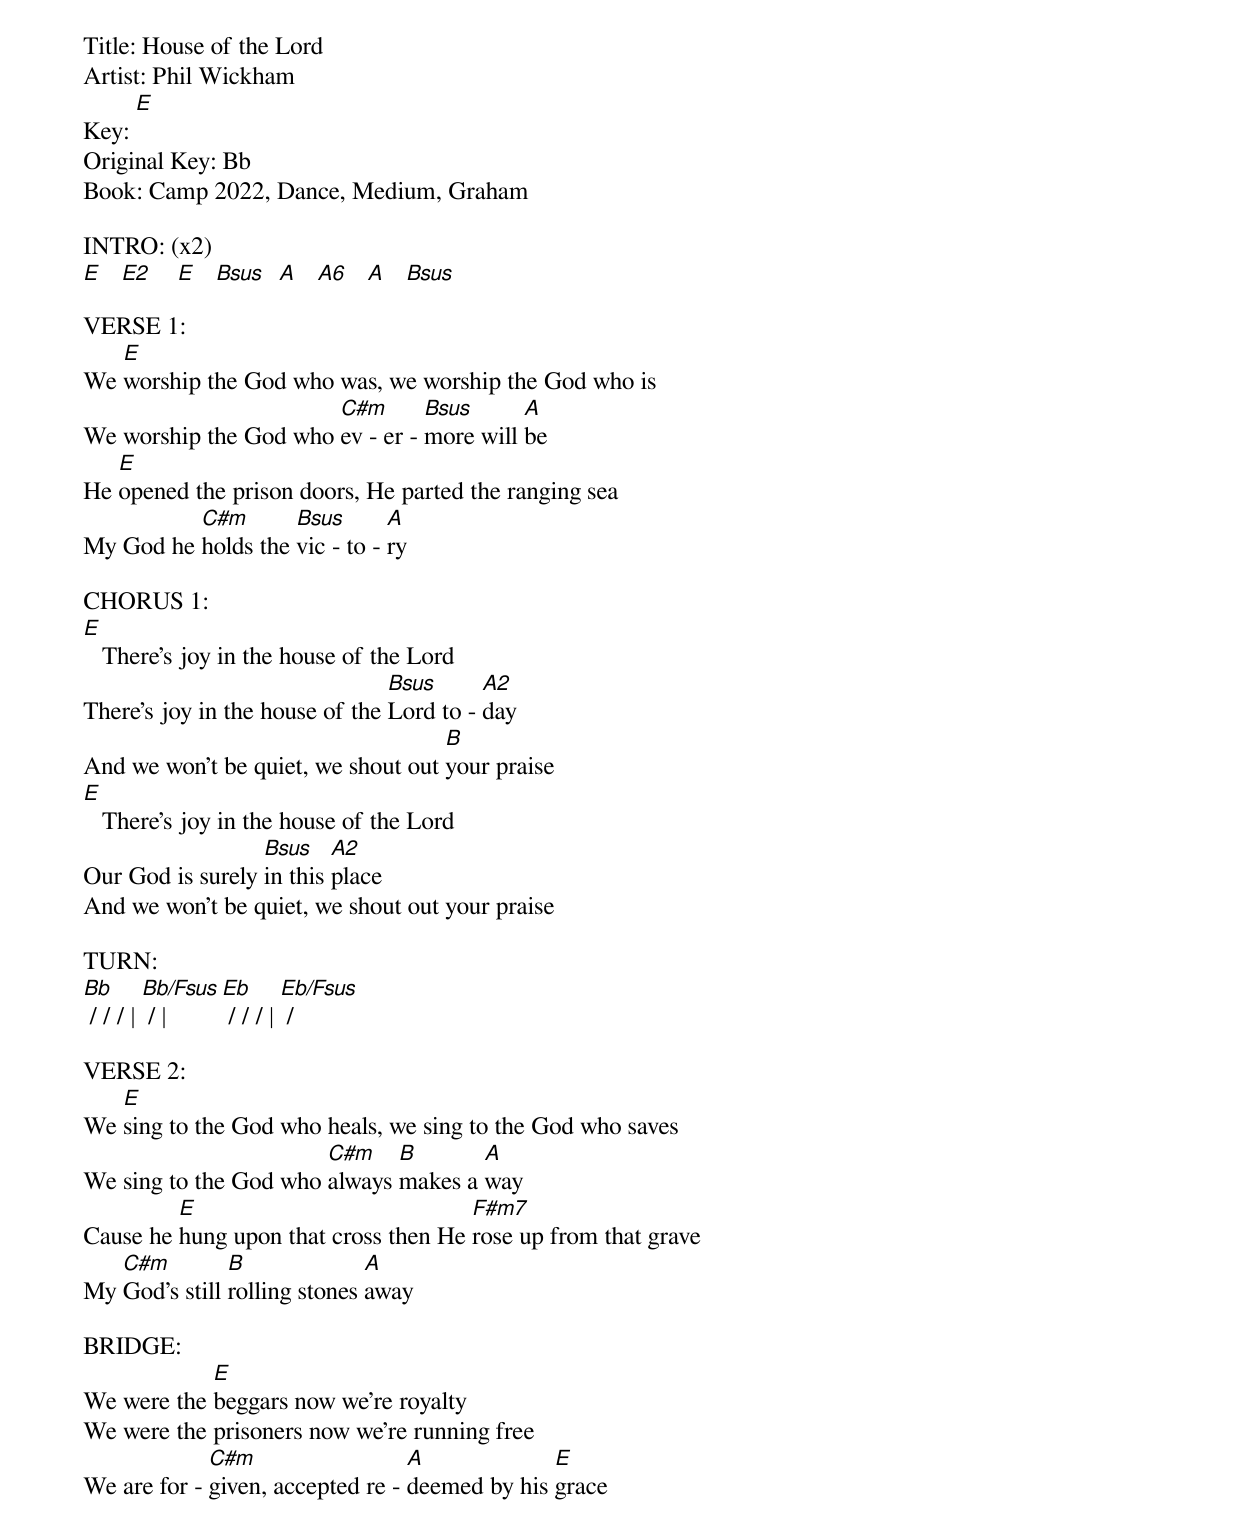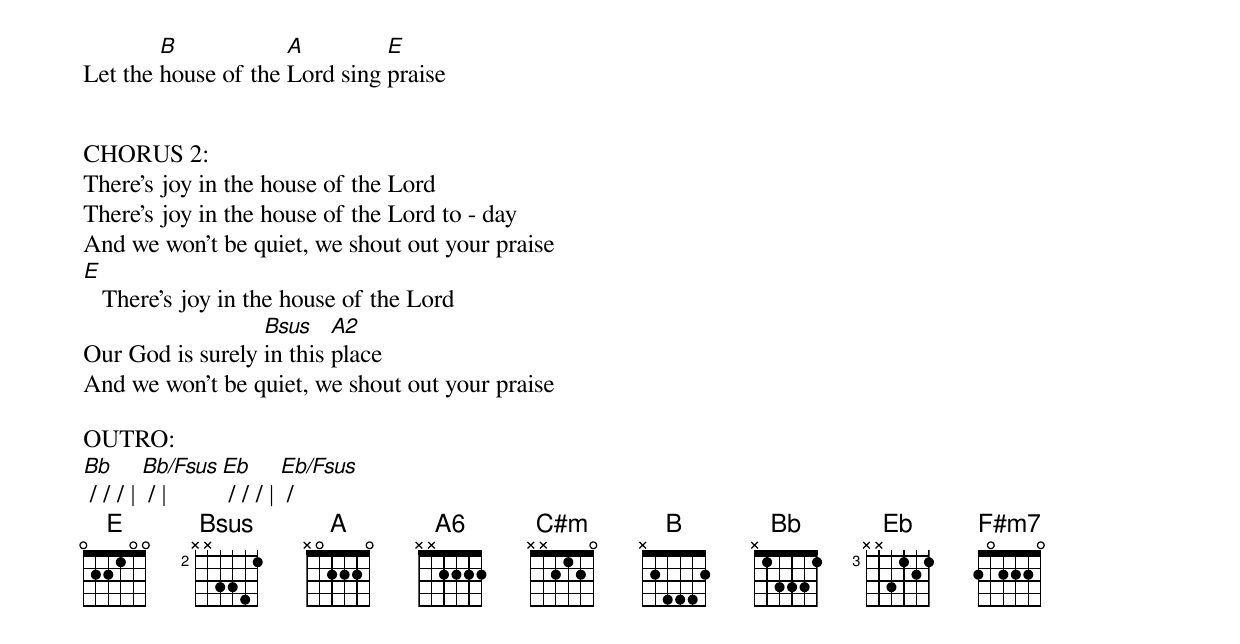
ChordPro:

Title: House of the Lord
Artist: Phil Wickham
Key: [E]
Original Key: Bb
Book: Camp 2022, Dance, Medium, Graham

INTRO: (x2)
[E]   [E2]    [E]   [Bsus]  [A]   [A6]   [A]   [Bsus]

VERSE 1:
We [E]worship the God who was, we worship the God who is
We worship the God who [C#m]ev - er - [Bsus]more will [A]be
He [E]opened the prison doors, He parted the ranging sea
My God he [C#m]holds the [Bsus]vic - to - [A]ry

CHORUS 1:
[E]   There’s joy in the house of the Lord
There’s joy in the house of the [Bsus]Lord to - [A2]day
And we won’t be quiet, we shout out [B]your praise
[E]   There’s joy in the house of the Lord
Our God is surely [Bsus]in this [A2]place
And we won’t be quiet, we shout out your praise

TURN:
[Bb] / / / | [Bb/Fsus] / | [Eb] / / / | [Eb/Fsus] /

VERSE 2:
We [E]sing to the God who heals, we sing to the God who saves
We sing to the God who [C#m]always [B]makes a [A]way
Cause he [E]hung upon that cross then He [F#m7]rose up from that grave
My [C#m]God’s still [B]rolling stones [A]away

BRIDGE:
We were the [E]beggars now we’re royalty
We were the prisoners now we’re running free
We are for - [C#m]given, accepted re - [A]deemed by his [E]grace
Let the [B]house of the [A]Lord sing [E]praise


CHORUS 2:
There’s joy in the house of the Lord
There’s joy in the house of the Lord to - day
And we won’t be quiet, we shout out your praise
[E]   There’s joy in the house of the Lord
Our God is surely [Bsus]in this [A2]place
And we won’t be quiet, we shout out your praise

OUTRO:
[Bb] / / / | [Bb/Fsus] / | [Eb] / / / | [Eb/Fsus] /
